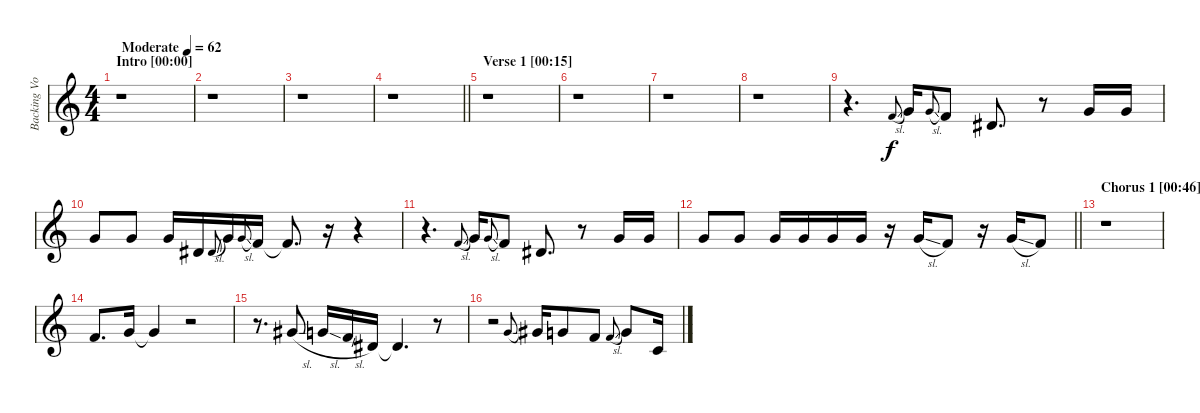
\track ("Backing Vocals" "Backing Vo") {instrument sopranosax}
\staff {score}
\tuning (E4 B3 G3 D3 A2 E2) {hide}
\ts (4 4)
\section ("" "Intro [00:00]")
\tempo (62 "Moderate")
\clef g2
\ks c
r.1{dy f instrument sopranosax} |
r.1 |
r.1 |
\barLineRight lightlight
r.1 |
\section ("" "Verse 1 [00:15]")
r.1 |
r.1 |
r.1 |
r.1 |
r.4{d} 10.3{sl}.8{gr onbeat} 12.3.16 12.3{sl}.8{gr onbeat} 10.3.8 8.3.8{d} r.8 8.2.16 8.2.16 |
8.2.8 8.2.8 8.2.16 4.2.16 4.2{sl}.8{gr onbeat} 8.2.16 8.2{sl}.8{gr onbeat} 6.2.16 6.2{t}.8{d} r.16 r.4 |
r.4{d} 10.3{sl}.8{gr onbeat} 12.3.16 12.3{sl}.8{gr onbeat} 10.3.8 8.3.8{d} r.8 8.2.16 8.2.16 |
\barLineRight lightlight
8.2.8 8.2.8 8.2.16 8.2.16 8.2.16 8.2.16 r.16 8.2{sl}.16 6.2.8 r.16 8.2{sl}.16 6.2.8 |
\section ("" "Chorus 1 [00:46]")
r.1 |
6.2.8{d} 8.2.16 8.2{t}.4 r.2 |
r.8{d} 13.3{sl}.8 12.3{sl}.16 10.3{sl}.16 8.3.16 8.3{t}.4{d} r.8 |
r.2 12.3{sl}.8{gr onbeat} 13.3.16{balance 2} 12.3.8 10.3.8 10.3{sl}.8{gr onbeat} 12.3.8 5.3.16
